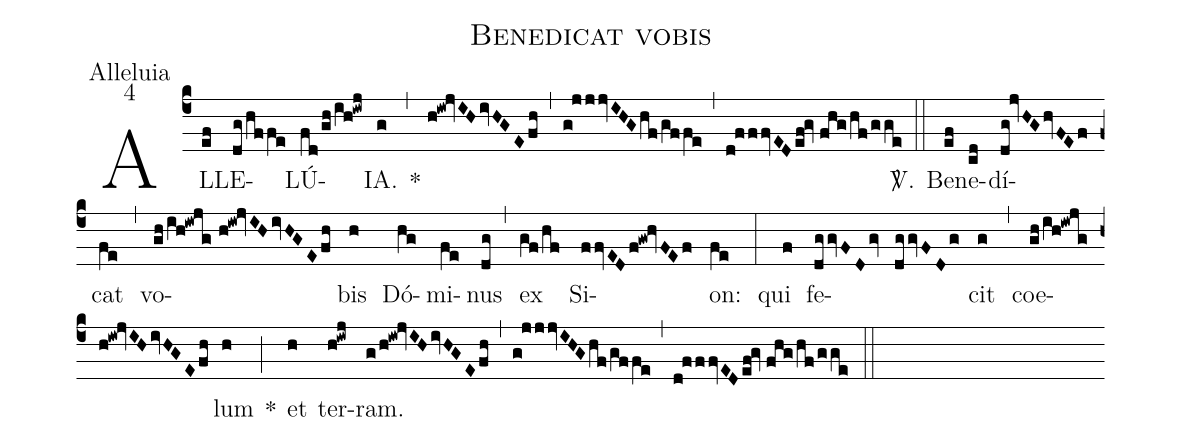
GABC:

name:Benedicat vobis;
office-part:Alleluia;
mode:4;
%%
(c4) AL(ef)LE(dg/hffe)LÚ(fd/gh/ih!iwj)IA.(g) *(,) (h!iw!jvIHivHGEfh) (,) (g!jjjvIHGhf/gffe) (,) (d!fffvEDef!gv//fhg/hf/gge) <sp>V/</sp>.(::) Be(ef)ne(cd)dí(dg!jvHGhvFEf)cat(fe) (,) vo(gh/ih!iwjg//h!iw!jvIHivHGEfh)bis(h) Dó(hg)mi(fe)nus(dg) (,) ex(gf/hf) Si(ffvEDf!gw!hvFEf)on:(fe) (:) qui(f) fe(dggvFDgv////dggvFDg)cit(g) (,) coe(gh/ih!iwjg//h!iw!jvIHivHGEfh)lum(h) *(;) et(h) ter(h!iwj)ram.(g/h!iw!jvIHivHGEfh) (,) (g!jjjvIHGhf/gffe) (,) (d!fffvEDef!gv//fhg/hf/gge) (::)
